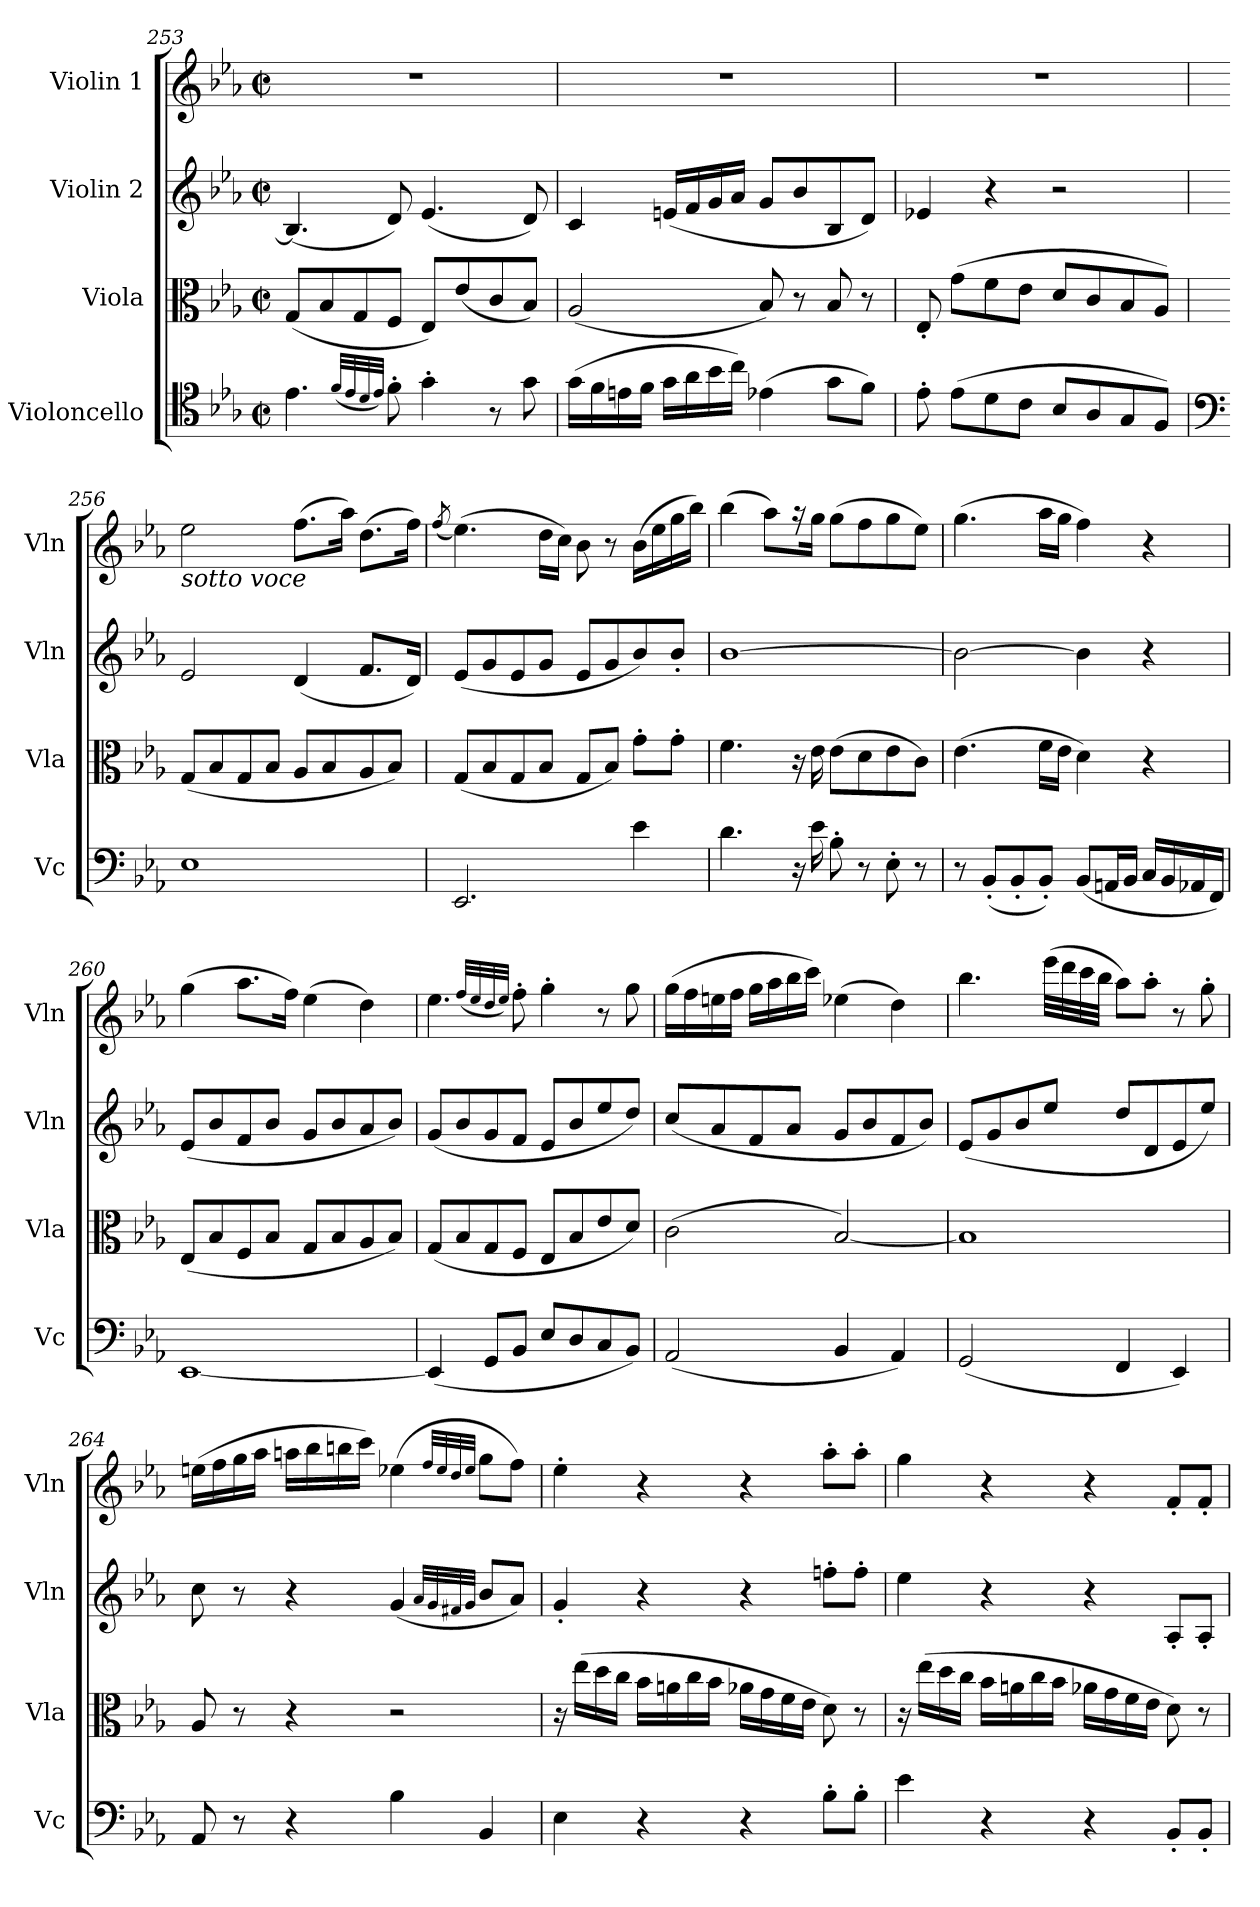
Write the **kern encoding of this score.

**kern	**dynam	**kern	**dynam	**kern	**dynam	**kern	**dynam
*part4	*part4	*part3	*part3	*part2	*part2	*part1	*part1
*staff4	*staff4	*staff3	*staff3	*staff2	*staff2	*staff1	*staff1
*I"Violoncello	*	*I"Viola	*	*I"Violin 2	*	*I"Violin 1	*
*I'Vc	*	*I'Vla	*	*I'Vln	*	*I'Vln	*
*clefC4	*	*clefC3	*	*clefG2	*	*clefG2	*
*k[b-e-a-]	*	*k[b-e-a-]	*	*k[b-e-a-]	*	*k[b-e-a-]	*
*M2/2	*	*M2/2	*	*M2/2	*	*M2/2	*
*met(c|)	*	*met(c|)	*	*met(c|)	*	*met(c|)	*
=253	=253	=253	=253	=253	=253	=253	=253
4.e-\	.	(<8G/L	.	(<4.B-/]	.	1r	.
.	.	8B-/	.	.	.	.	.
.	.	8G/	.	.	.	.	.
(<32qf/LLL	.	.	.	.	.	.	.
32qe-/	.	.	.	.	.	.	.
32qd/	.	.	.	.	.	.	.
32qe-/JJJ)	.	.	.	.	.	.	.
8f'\	.	8F/J	.	8d/)	.	.	.
4g'\	.	8E-/L)	.	(<4.e-/	.	.	.
.	.	(<8e-/	.	.	.	.	.
8r	.	8c/	.	.	.	.	.
8g\	.	8B-/J)	.	8d/)	.	.	.
=254	=254	=254	=254	=254	=254	=254	=254
(>16g\LL	.	(<2A-/	.	4c/	.	1r	.
16f\	.	.	.	.	.	.	.
16en\	.	.	.	.	.	.	.
16f\JJ	.	.	.	.	.	.	.
16g\LL	.	.	.	(<16en/LL	.	.	.
16a-\	.	.	.	16f/	.	.	.
16b-\	.	.	.	16g/	.	.	.
16cc\JJ)	.	.	.	16a-/JJ	.	.	.
(>4e-X\	.	8B-/)	.	8g/L	.	.	.
.	.	8r	.	8b-/	.	.	.
8g\L	.	8B-/	.	8B-/	.	.	.
8f\J)	.	8r	.	8d/J)	.	.	.
=255	=255	=255	=255	=255	=255	=255	=255
8e-'\	.	8E-'/	.	4e-X/	.	1r	.
(>8e-\L	.	(>8g\L	.	.	.	.	.
8d\	.	8f\	.	4r	.	.	.
8c\J	.	8e-\J	.	.	.	.	.
8B-/L	.	8d/L	.	2r	.	.	.
8A-/	.	8c/	.	.	.	.	.
8G/	.	8B-/	.	.	.	.	.
8F/J)	.	8A-/J)	.	.	.	.	.
!!LO:PB:g=z
=256	=256	=256	=256	=256	=256	=256	=256
*clefF4	*	*	*	*	*	*	*
!	!	!	!	!	!	!LO:TX:b:i:t=sotto voce	!
!	!	!	!	!	!	!	!LO:DY:b
1E-	.	(<8G/L	.	2e-/	.	2ee-\	other-dynamics
.	.	8B-/	.	.	.	.	.
.	.	8G/	.	.	.	.	.
.	.	8B-/J	.	.	.	.	.
.	.	8A-/L	.	(<4d/	.	(>8.ff\L	.
.	.	8B-/	.	.	.	.	.
.	.	.	.	.	.	16aa-\Jk)	.
.	.	8A-/	.	8.f/L	.	(>8.dd\L	.
.	.	8B-/J)	.	.	.	.	.
.	.	.	.	16d/Jk)	.	16ff\Jk)	.
=257	=257	=257	=257	=257	=257	=257	=257
.	.	.	.	.	.	(<8qff/	.
2.EE-/	.	(<8G/L	.	(<8e-/L	.	(>4.ee-\)	.
.	.	8B-/	.	8g/	.	.	.
.	.	8G/	.	8e-/	.	.	.
.	.	8B-/J	.	8g/J	.	16dd\LL	.
.	.	.	.	.	.	16cc\JJ)	.
.	.	8G/L	.	8e-/L	.	8b-\	.
.	.	8B-/J)	.	8g/	.	8r	.
4e-\	.	8g'\L	.	8b-/)	.	(>16b-\LL	.
.	.	.	.	.	.	16ee-\	.
.	.	8g'\J	.	8b-'/J	.	16gg\	.
.	.	.	.	.	.	16bb-\JJ)	.
=258	=258	=258	=258	=258	=258	=258	=258
4.d\	.	4.f\	.	[1b-	.	(>4bb-\	.
.	.	.	.	.	.	8aa-\L)	.
16r	.	16r	.	.	.	16r	.
16e-\	.	16e-\	.	.	.	16gg\Jk	.
8B-'\	.	(>8e-\L	.	.	.	(>8gg\L	.
8r	.	8d\	.	.	.	8ff\	.
8E-'\	.	8e-\	.	.	.	8gg\	.
8r	.	8c\J)	.	.	.	8ee-\J)	.
=259	=259	=259	=259	=259	=259	=259	=259
8r	.	(>4.e-\	.	2b-\_	.	(>4.gg\	.
(<8BB-'/L	.	.	.	.	.	.	.
8BB-'/	.	.	.	.	.	.	.
8BB-'/J)	.	16f\LL	.	.	.	16aa-\LL	.
.	.	16e-\JJ	.	.	.	16gg\JJ	.
(<8BB-/L	.	4d\)	.	4b-\]	.	4ff\)	.
16AAn/L	.	.	.	.	.	.	.
16BB-/JJ	.	.	.	.	.	.	.
16C/LL	.	4r	.	4r	.	4r	.
16BB-/	.	.	.	.	.	.	.
16AA-X/	.	.	.	.	.	.	.
16FF/JJ)	.	.	.	.	.	.	.
=260	=260	=260	=260	=260	=260	=260	=260
!	!	!	!	!	!	!	!LO:DY:b
[1EE-	.	(<8E-/L	.	(<8e-/L	.	(>4gg\	other-dynamics
.	.	8B-/	.	8b-/	.	.	.
.	.	8F/	.	8f/	.	8.aa-\L	.
.	.	8B-/J	.	8b-/J	.	.	.
.	.	.	.	.	.	16ff\Jk)	.
.	.	8G/L	.	8g/L	.	(>4ee-\	.
.	.	8B-/	.	8b-/	.	.	.
.	.	8A-/	.	8a-/	.	4dd\)	.
.	.	8B-/J)	.	8b-/J)	.	.	.
=261	=261	=261	=261	=261	=261	=261	=261
(<4EE-/]	.	(<8G/L	.	(<8g/L	.	4.ee-\	.
.	.	8B-/	.	8b-/	.	.	.
8GG/L	.	8G/	.	8g/	.	.	.
.	.	.	.	.	.	(<32qff/LLL	.
.	.	.	.	.	.	32qee-/	.
.	.	.	.	.	.	32qdd/	.
.	.	.	.	.	.	32qee-/JJJ)	.
8BB-/J	.	8F/J	.	8f/J	.	8ff'\	.
8E-/L	.	8E-/L	.	8e-/L	.	4gg'\	.
8D/	.	8B-/	.	8b-/	.	.	.
8C/	.	8e-/	.	8ee-/	.	8r	.
8BB-/J)	.	8d/J)	.	8dd/J)	.	8gg\	.
!!LO:LB:g=z
=262	=262	=262	=262	=262	=262	=262	=262
(<2AA-/	.	(>2c\	.	(<8cc/L	.	(>16gg\LL	.
.	.	.	.	.	.	16ff\	.
.	.	.	.	8a-/	.	16een\	.
.	.	.	.	.	.	16ff\JJ	.
.	.	.	.	8f/	.	16gg\LL	.
.	.	.	.	.	.	16aa-\	.
.	.	.	.	8a-/J	.	16bb-\	.
.	.	.	.	.	.	16ccc\JJ)	.
4BB-/	.	[2B-/)	.	8g/L	.	(>4ee-X\	.
.	.	.	.	8b-/	.	.	.
4AA-/)	.	.	.	8f/	.	4dd\)	.
.	.	.	.	8b-/J)	.	.	.
=263	=263	=263	=263	=263	=263	=263	=263
!	!LO:DY:b	!	!LO:DY:b	!	!LO:DY:b	!	!LO:DY:b
(<2GG/	other-dynamics	1B-]	other-dynamics	(<8e-/L	other-dynamics	4.bb-\	other-dynamics
.	.	.	.	8g/	.	.	.
.	.	.	.	8b-/	.	.	.
!	!	!	!	!	!	!	!LO:DY:b
.	.	.	.	8ee-/J	.	(>32eee-\LLL	other-dynamics
.	.	.	.	.	.	32ddd\	.
.	.	.	.	.	.	32ccc\	.
.	.	.	.	.	.	32bb-\JJJ	.
4FF/	.	.	.	8dd/L	.	8aa-\L)	.
.	.	.	.	8d/	.	8aa-'\J	.
4EE-/)	.	.	.	8e-/	.	8r	.
.	.	.	.	8ee-/J)	.	8gg'\	.
=264	=264	=264	=264	=264	=264	=264	=264
8AA-/	.	8A-/	.	8cc\	.	(>16een\LL	.
.	.	.	.	.	.	16ff\	.
8r	.	8r	.	8r	.	16gg\	.
.	.	.	.	.	.	16aa-\JJ	.
4r	.	4r	.	4r	.	16aan\LL	.
.	.	.	.	.	.	16bb-\	.
.	.	.	.	.	.	16bbn\	.
.	.	.	.	.	.	16ccc\JJ)	.
4B-\	.	2r	.	(<4g/	.	(>4ee-X\	.
.	.	.	.	32qa-/LLL	.	32qff/LLL	.
.	.	.	.	32qg/	.	32qee-/	.
.	.	.	.	32qf#X/	.	32qdd/	.
.	.	.	.	32qg/JJJ	.	32qee-/JJJ	.
4BB-/	.	.	.	8b-/L	.	8gg\L	.
.	.	.	.	8a-/J)	.	8ff\J)	.
=265	=265	=265	=265	=265	=265	=265	=265
4E-\	.	16r	.	4g'/	.	4ee-'\	.
.	.	(>16ee-\LL	.	.	.	.	.
.	.	16dd\	.	.	.	.	.
.	.	16cc\JJ	.	.	.	.	.
4r	.	16b-\LL	.	4r	.	4r	.
.	.	16an\	.	.	.	.	.
.	.	16cc\	.	.	.	.	.
.	.	16b-\JJ	.	.	.	.	.
4r	.	16a-X\LL	.	4r	.	4r	.
.	.	16g\	.	.	.	.	.
.	.	16f\	.	.	.	.	.
.	.	16e-\JJ	.	.	.	.	.
8B-'\L	.	8d\)	.	8ffn'\L	.	8aa-'\L	.
8B-'\J	.	8r	.	8ff'\J	.	8aa-'\J	.
=266	=266	=266	=266	=266	=266	=266	=266
4e-\	.	16r	.	4ee-\	.	4gg\	.
.	.	(>16ee-\LL	.	.	.	.	.
.	.	16dd\	.	.	.	.	.
.	.	16cc\JJ	.	.	.	.	.
4r	.	16b-\LL	.	4r	.	4r	.
.	.	16an\	.	.	.	.	.
.	.	16cc\	.	.	.	.	.
.	.	16b-\JJ	.	.	.	.	.
4r	.	16a-X\LL	.	4r	.	4r	.
.	.	16g\	.	.	.	.	.
.	.	16f\	.	.	.	.	.
.	.	16e-\JJ	.	.	.	.	.
8BB-'/L	.	8d\)	.	8A-'/L	.	8f'/L	.
8BB-'/J	.	8r	.	8A-'/J	.	8f'/J	.
=	=	=	=	=	=	=	=
*-	*-	*-	*-	*-	*-	*-	*-
